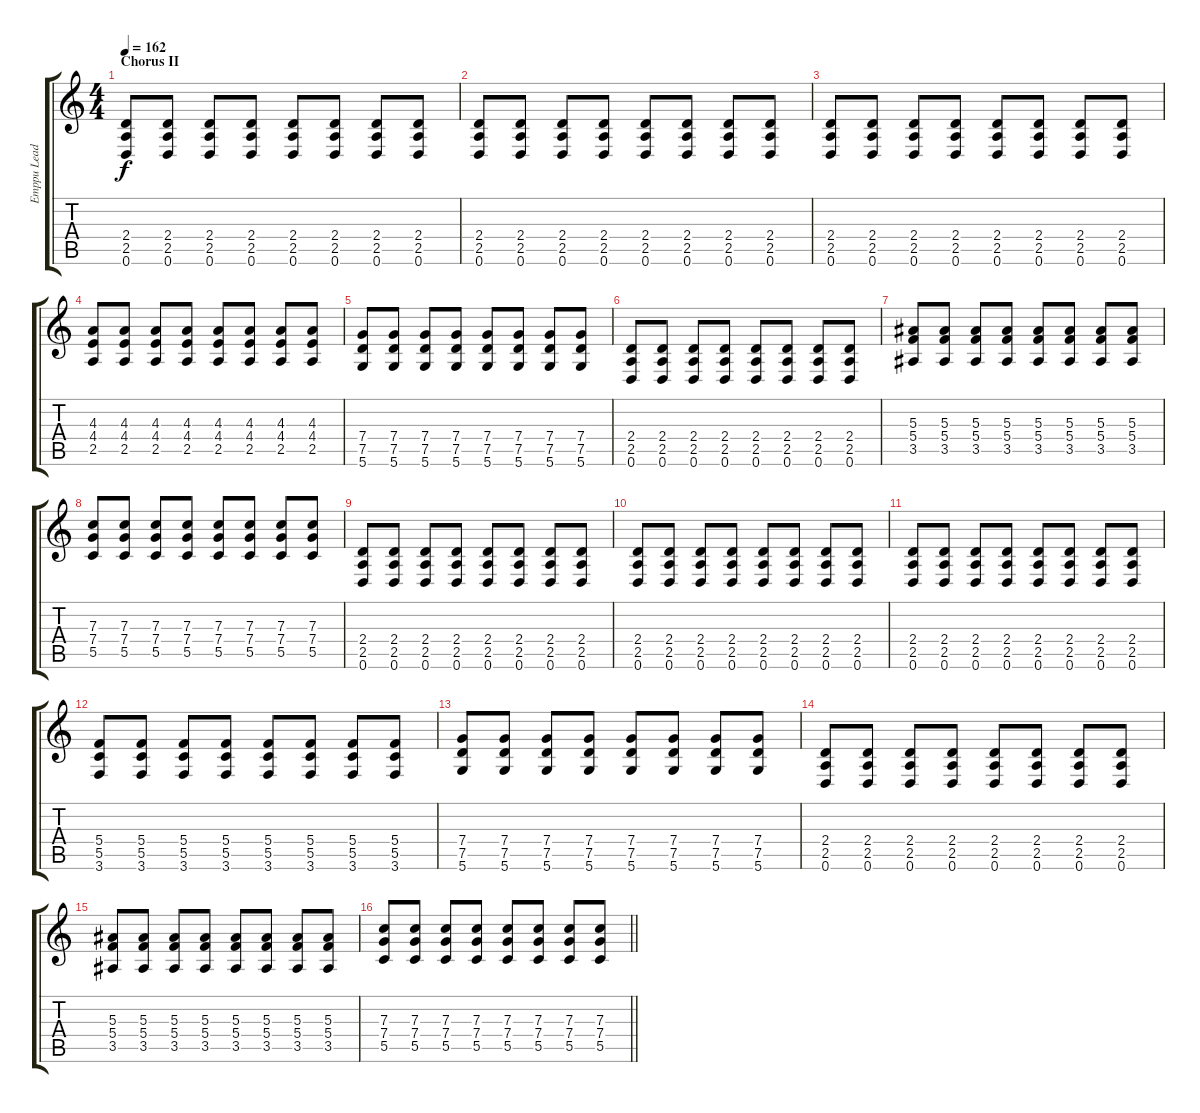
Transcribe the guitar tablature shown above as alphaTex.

\track ("Emppu Lead" "Emppu Lead") {instrument distortionguitar}
\staff {score tabs}
\tuning (D4 A3 F3 C3 G2 D2) {hide}
\ts (4 4)
\section ("" "Chorus II")
\tempo 162
\clef g2
\ks c
(2.4 2.5 0.6).8{dy f} (2.4 2.5 0.6).8 (2.4 2.5 0.6).8 (2.4 2.5 0.6).8 (2.4 2.5 0.6).8 (2.4 2.5 0.6).8 (2.4 2.5 0.6).8 (2.4 2.5 0.6).8 |
(2.4 2.5 0.6).8 (2.4 2.5 0.6).8 (2.4 2.5 0.6).8 (2.4 2.5 0.6).8 (2.4 2.5 0.6).8 (2.4 2.5 0.6).8 (2.4 2.5 0.6).8 (2.4 2.5 0.6).8 |
(2.4 2.5 0.6).8 (2.4 2.5 0.6).8 (2.4 2.5 0.6).8 (2.4 2.5 0.6).8 (2.4 2.5 0.6).8 (2.4 2.5 0.6).8 (2.4 2.5 0.6).8 (2.4 2.5 0.6).8 |
(4.3 4.4 2.5).8 (4.3 4.4 2.5).8 (4.3 4.4 2.5).8 (4.3 4.4 2.5).8 (4.3 4.4 2.5).8 (4.3 4.4 2.5).8 (4.3 4.4 2.5).8 (4.3 4.4 2.5).8 |
(7.4 7.5 5.6).8 (7.4 7.5 5.6).8 (7.4 7.5 5.6).8 (7.4 7.5 5.6).8 (7.4 7.5 5.6).8 (7.4 7.5 5.6).8 (7.4 7.5 5.6).8 (7.4 7.5 5.6).8 |
(2.4 2.5 0.6).8 (2.4 2.5 0.6).8 (2.4 2.5 0.6).8 (2.4 2.5 0.6).8 (2.4 2.5 0.6).8 (2.4 2.5 0.6).8 (2.4 2.5 0.6).8 (2.4 2.5 0.6).8 |
(5.3 5.4 3.5).8 (5.3 5.4 3.5).8 (5.3 5.4 3.5).8 (5.3 5.4 3.5).8 (5.3 5.4 3.5).8 (5.3 5.4 3.5).8 (5.3 5.4 3.5).8 (5.3 5.4 3.5).8 |
(7.3 7.4 5.5).8 (7.3 7.4 5.5).8 (7.3 7.4 5.5).8 (7.3 7.4 5.5).8 (7.3 7.4 5.5).8 (7.3 7.4 5.5).8 (7.3 7.4 5.5).8 (7.3 7.4 5.5).8 |
(2.4 2.5 0.6).8 (2.4 2.5 0.6).8 (2.4 2.5 0.6).8 (2.4 2.5 0.6).8 (2.4 2.5 0.6).8 (2.4 2.5 0.6).8 (2.4 2.5 0.6).8 (2.4 2.5 0.6).8 |
(2.4 2.5 0.6).8 (2.4 2.5 0.6).8 (2.4 2.5 0.6).8 (2.4 2.5 0.6).8 (2.4 2.5 0.6).8 (2.4 2.5 0.6).8 (2.4 2.5 0.6).8 (2.4 2.5 0.6).8 |
(2.4 2.5 0.6).8 (2.4 2.5 0.6).8 (2.4 2.5 0.6).8 (2.4 2.5 0.6).8 (2.4 2.5 0.6).8 (2.4 2.5 0.6).8 (2.4 2.5 0.6).8 (2.4 2.5 0.6).8 |
(5.4 5.5 3.6).8 (5.4 5.5 3.6).8 (5.4 5.5 3.6).8 (5.4 5.5 3.6).8 (5.4 5.5 3.6).8 (5.4 5.5 3.6).8 (5.4 5.5 3.6).8 (5.4 5.5 3.6).8 |
(7.4 7.5 5.6).8 (7.4 7.5 5.6).8 (7.4 7.5 5.6).8 (7.4 7.5 5.6).8 (7.4 7.5 5.6).8 (7.4 7.5 5.6).8 (7.4 7.5 5.6).8 (7.4 7.5 5.6).8 |
(2.4 2.5 0.6).8 (2.4 2.5 0.6).8 (2.4 2.5 0.6).8 (2.4 2.5 0.6).8 (2.4 2.5 0.6).8 (2.4 2.5 0.6).8 (2.4 2.5 0.6).8 (2.4 2.5 0.6).8 |
(5.3 5.4 3.5).8 (5.3 5.4 3.5).8 (5.3 5.4 3.5).8 (5.3 5.4 3.5).8 (5.3 5.4 3.5).8 (5.3 5.4 3.5).8 (5.3 5.4 3.5).8 (5.3 5.4 3.5).8 |
\barLineRight lightlight
(7.3 7.4 5.5).8 (7.3 7.4 5.5).8 (7.3 7.4 5.5).8 (7.3 7.4 5.5).8 (7.3 7.4 5.5).8 (7.3 7.4 5.5).8 (7.3 7.4 5.5).8 (7.3 7.4 5.5).8
